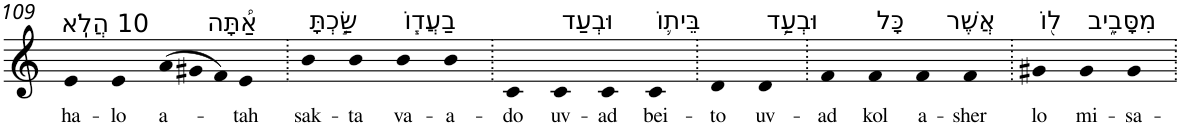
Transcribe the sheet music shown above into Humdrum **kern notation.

**kern	**text
*part1	*part1
*staff1	*staff1
*I"Piano	*
*I'Pno	*
!!LO:PB:g=z
*clefG2	*
*k[]	*
=109	=109
!LO:TX:a:t=10 הֲלֹֽא	!
!	!LO:LY:b
4e	ha-
!	!LO:LY:b
4e	-lo
*Xtuplet	*
!LO:TX:a:t=אַ֠תָּה	!
!	!LO:LY:b
(>12a	a-
12g#X	.
12f)	.
!	!LO:LY:b
4e	-tah
=110.	=110.
!LO:TX:a:t=שַׂ֣כְתָּ	!
!	!LO:LY:b
4b	sak-
!	!LO:LY:b
4b	-ta
!LO:TX:a:t=בַעֲד֧וֹ	!
!	!LO:LY:b
4b	va-
!	!LO:LY:b
4b	-a-
=111.	=111.
!	!LO:LY:b
4c	-do
!LO:TX:a:t=וּבְעַד	!
!	!LO:LY:b
4c	uv-
!	!LO:LY:b
4c	-ad
!LO:TX:a:t=בֵּית֛וֹ	!
!	!LO:LY:b
4c	bei-
=112.	=112.
!	!LO:LY:b
4d	-to
!LO:TX:a:t=וּבְעַ֥ד	!
!	!LO:LY:b
4d	uv-
=113.	=113.
!	!LO:LY:b
4f	-ad
!LO:TX:a:t=כָּל	!
!	!LO:LY:b
4f	kol
!LO:TX:a:t=אֲשֶׁר	!
!	!LO:LY:b
4f	a-
!	!LO:LY:b
4f	-sher
=114.	=114.
!LO:TX:a:t=ל֖וֹ	!
!	!LO:LY:b
4g#X	lo
!LO:TX:a:t=מִסָּבִ֑יב	!
!	!LO:LY:b
4g#	mi-
!	!LO:LY:b
4g#	-sa-
=.	=.
*-	*-
